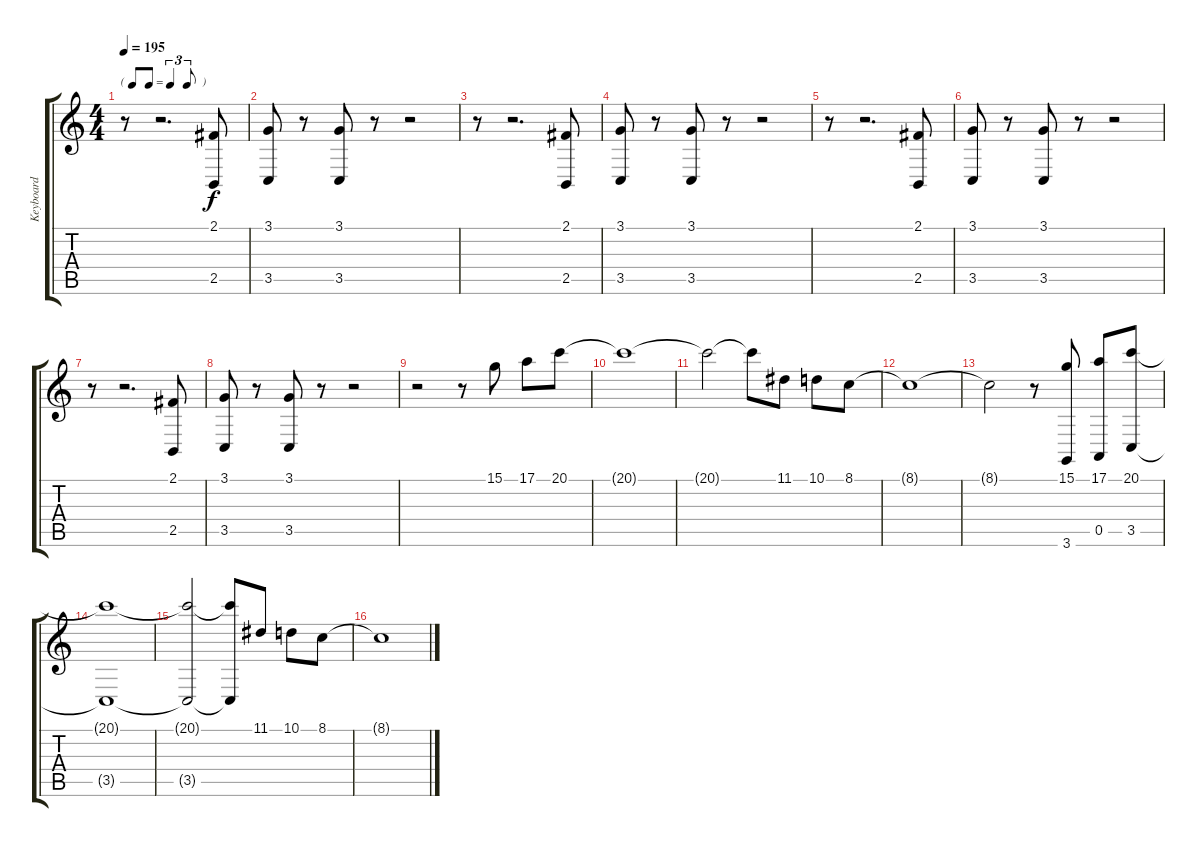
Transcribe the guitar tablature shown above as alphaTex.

\track ("Keyboard" "Keyboard") {instrument trumpet}
\staff {score tabs}
\tuning (E4 B3 G3 D3 A2 E2) {hide}
\ts (4 4)
\tf triplet8th
\tempo 195
\clef g2
\ks c
r.8{dy f} r.2{d} (2.1 2.5).8 |
(3.1 3.5).8 r.8 (3.1 3.5).8 r.8 r.2 |
r.8 r.2{d} (2.1 2.5).8 |
(3.1 3.5).8 r.8 (3.1 3.5).8 r.8 r.2 |
r.8 r.2{d} (2.1 2.5).8 |
(3.1 3.5).8 r.8 (3.1 3.5).8 r.8 r.2 |
r.8 r.2{d} (2.1 2.5).8 |
(3.1 3.5).8 r.8 (3.1 3.5).8 r.8 r.2 |
r.2 r.8 15.1.8 17.1.8 20.1.8 |
20.1{t}.1 |
20.1{t}.2 20.1{t}.8 11.1.8 10.1.8 8.1.8 |
8.1{t}.1 |
8.1{t}.2 r.8 (15.1 3.6).8 (17.1 0.5).8 (20.1 3.5).8 |
(20.1{t} 3.5{t}).1 |
(20.1{t} 3.5{t}).2 (20.1{t} 3.5{t}).8 11.1.8 10.1.8 8.1.8 |
8.1{t}.1
